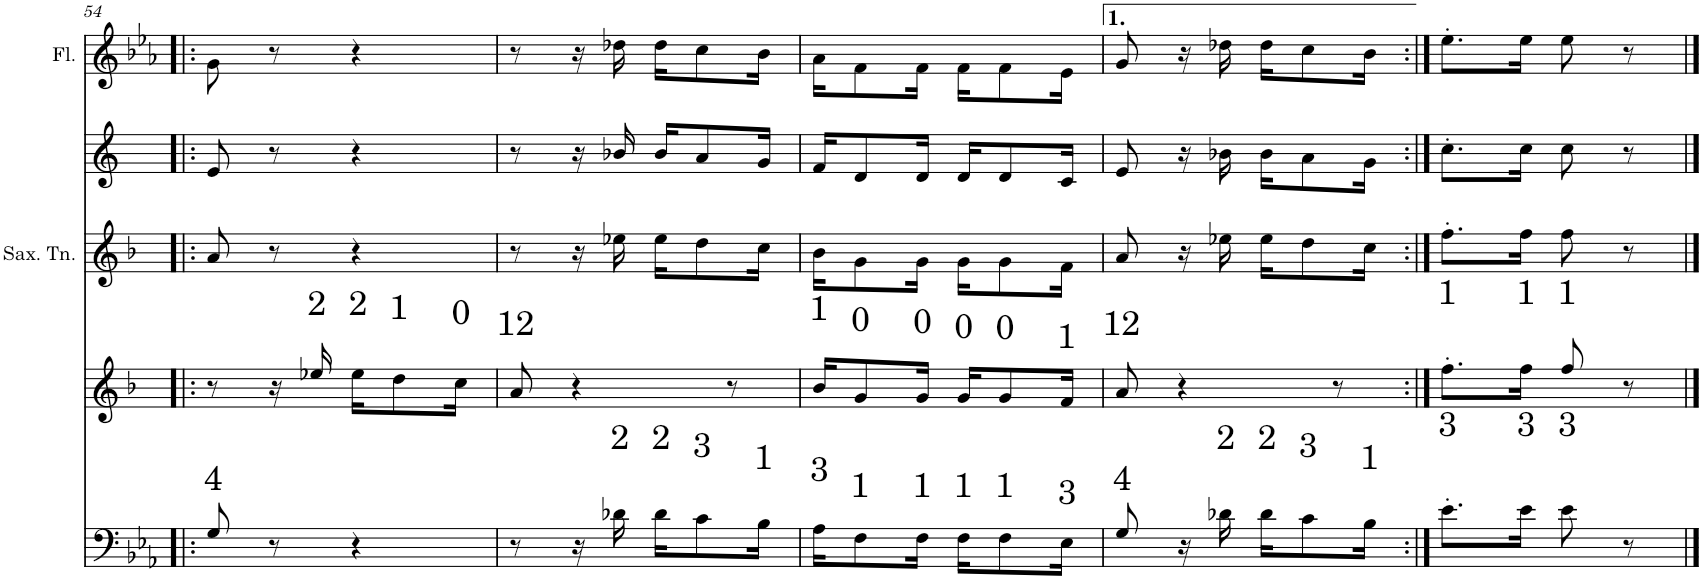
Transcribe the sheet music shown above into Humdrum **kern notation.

**kern	**kern	**kern	**kern	**kern
*part5	*part4	*part3	*part2	*part1
*staff5	*staff4	*staff3	*staff2	*staff1
*I"Tbn1	*I"BbSopr/Tpt	*I"Saxofone Tenor	*I"Eb	*I"Flauta Transversal
*	*I'Tpt	*I'Sax. Tn.	*	*I'Fl.
!!LO:PB:g=z
*clefF4	*clefG2	*clefG2	*clefG2	*clefG2
*	*Trd1c2	*Trd8c14	*Trd5c9	*
*k[b-e-a-]	*k[b-]	*k[b-]	*k[]	*k[b-e-a-]
*M2/4	*M2/4	*M2/4	*M2/4	*M2/4
=54!|:	=54!|:	=54!|:	=54!|:	=54!|:
8G/	8r	8a/	8e/	8g\
8r	16r	8r	8r	8r
.	16ee-X/	.	.	.
4r	16ee-\KL	4r	4r	4r
.	8dd\	.	.	.
.	16cc\Jk	.	.	.
=55	=55	=55	=55	=55
8r	8a/	8r	8r	8r
16r	4r	16r	16r	16r
16d-X\	.	16ee-X\	16b-X/	16dd-X\
16d-\KL	.	16ee-\KL	16b-/KL	16dd-\KL
8c\	.	8dd\	8a/	8cc\
.	8r	.	.	.
16B-\Jk	.	16cc\Jk	16g/Jk	16b-\Jk
=56	=56	=56	=56	=56
16A-\KL	16b-/KL	16b-\KL	16f/KL	16a-\KL
8F\	8g/	8g\	8d/	8f\
16F\Jk	16g/Jk	16g\Jk	16d/Jk	16f\Jk
16F\KL	16g/KL	16g\KL	16d/KL	16f\KL
8F\	8g/	8g\	8d/	8f\
16E-\Jk	16f/Jk	16f\Jk	16c/Jk	16e-\Jk
=57	=57	=57	=57	=57
8G/	8a/	8a/	8e/	8g/
16r	4r	16r	16r	16r
16d-X\	.	16ee-X\	16b-X\	16dd-X\
16d-\KL	.	16ee-\KL	16b-\KL	16dd-\KL
8c\	.	8dd\	8a\	8cc\
.	8r	.	.	.
16B-\Jk	.	16cc\Jk	16g\Jk	16b-\Jk
=58:|!	=58:|!	=58:|!	=58:|!	=58:|!
8.e-'>\L	8.ff'>\L	8.ff'>\L	8.cc'>\L	8.ee-'>\L
16e-\Jk	16ff\Jk	16ff\Jk	16cc\Jk	16ee-\Jk
8e-\	8ff/	8ff\	8cc\	8ee-\
8r	8r	8r	8r	8r
==	==	==	==	==
*-	*-	*-	*-	*-
